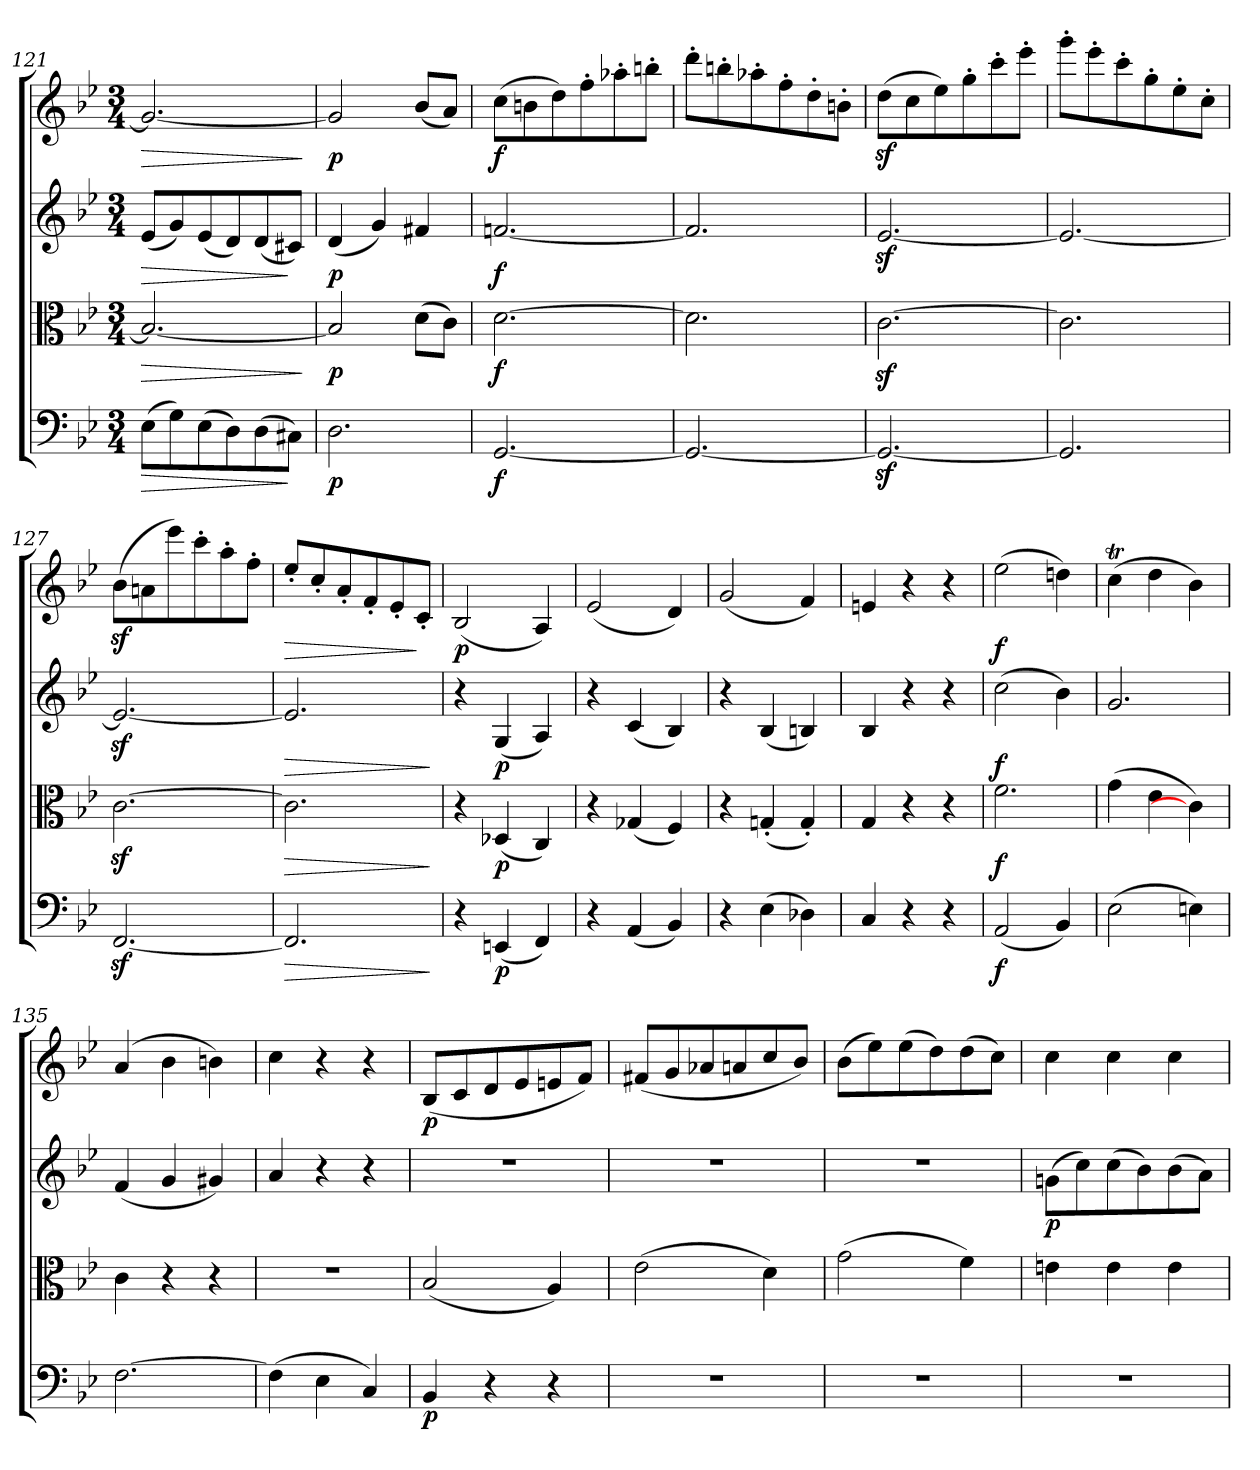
**kern	**dynam	**kern	**dynam	**kern	**dynam	**kern	**dynam
*part4	*part4	*part3	*part3	*part2	*part2	*part1	*part1
*staff4	*staff4	*staff3	*staff3	*staff2	*staff2	*staff1	*staff1
*clefF4	*	*clefC3	*	*clefG2	*	*clefG2	*
*k[b-e-]	*	*k[b-e-]	*	*k[b-e-]	*	*k[b-e-]	*
*B-:	*	*B-:	*	*B-:	*	*B-:	*
*M3/4	*	*M3/4	*	*M3/4	*	*M3/4	*
=121	=121	=121	=121	=121	=121	=121	=121
!	!LO:HP:b	!	!LO:HP:b	!	!LO:HP:b	!	!LO:HP:b
(8E-\L	>	2.B-/_	>	(8e-/L	>	2.g/_	>
8G\)	.	.	.	8g/)	.	.	.
(8E-\	.	.	.	(8e-/	.	.	.
8D\)	.	.	.	8d/)	.	.	.
(8D\	.	.	.	(8d/	.	.	.
8C#X\J)	]	.	.	8c#X/J)	]	.	.
.	.	.	]	.	.	.	]
=122	=122	=122	=122	=122	=122	=122	=122
2.D\	p	2B-/]	p	(4d/	p	2g/]	p
.	.	.	.	4g/)	.	.	.
.	.	(8d\L	.	4f#X/	.	(8b-/L	.
.	.	8c\J)	.	.	.	8a/J)	.
=123	=123	=123	=123	=123	=123	=123	=123
[2.GG/	f	[2.d\	f	[2.fn/	f	(8cc\L	f
.	.	.	.	.	.	8bn\	.
.	.	.	.	.	.	8dd\)	.
.	.	.	.	.	.	8ff'\	.
.	.	.	.	.	.	8aa-X'\	.
.	.	.	.	.	.	8bbn'\J	.
=124	=124	=124	=124	=124	=124	=124	=124
2.GG/_	.	2.d\]	.	2.f/]	.	8ddd'\L	.
.	.	.	.	.	.	8bbn'\	.
.	.	.	.	.	.	8aa-X'\	.
.	.	.	.	.	.	8ff'\	.
.	.	.	.	.	.	8dd'\	.
.	.	.	.	.	.	8bn'\J	.
=125	=125	=125	=125	=125	=125	=125	=125
2.GGz/_	.	[2.cz\	.	[2.e-z/	.	(8ddz\L	.
.	.	.	.	.	.	8cc\	.
.	.	.	.	.	.	8ee-\)	.
.	.	.	.	.	.	8gg'\	.
.	.	.	.	.	.	8ccc'\	.
.	.	.	.	.	.	8eee-'\J	.
=126	=126	=126	=126	=126	=126	=126	=126
2.GG/]	.	2.c\]	.	2.e-/_	.	8ggg'\L	.
.	.	.	.	.	.	8eee-'\	.
.	.	.	.	.	.	8ccc'\	.
.	.	.	.	.	.	8gg'\	.
.	.	.	.	.	.	8ee-'\	.
.	.	.	.	.	.	8cc'\J	.
=127	=127	=127	=127	=127	=127	=127	=127
[2.FFz/	.	[2.cz\	.	2.e-z/_	.	(8b-z\L	.
.	.	.	.	.	.	8an\	.
.	.	.	.	.	.	8eee-\)	.
.	.	.	.	.	.	8ccc'\	.
.	.	.	.	.	.	8aa'\	.
.	.	.	.	.	.	8ff'\J	.
=128	=128	=128	=128	=128	=128	=128	=128
!	!LO:HP:b	!	!LO:HP:b	!	!LO:HP:b	!	!LO:HP:b
2.FF/]	>	2.c\]	>	2.e-/]	>	8ee-'/L	>
.	.	.	.	.	.	8cc'/	.
.	.	.	.	.	.	8a'/	.
.	.	.	.	.	.	8f'/	.
.	.	.	.	.	.	8e-'/	.
.	.	.	.	.	.	8c'/J	]
.	]	.	]	.	]	.	.
=129	=129	=129	=129	=129	=129	=129	=129
4r	.	4r	.	4r	.	(2B-/	p
(4EEn/	p	(4D-X/	p	(4G/	p	.	.
4FF/)	.	4C/)	.	4A/)	.	4A/)	.
=130	=130	=130	=130	=130	=130	=130	=130
4r	.	4r	.	4r	.	(2e-/	.
(4AA/	.	(4G-X/	.	(4c/	.	.	.
4BB-/)	.	4F/)	.	4B-/)	.	4d/)	.
=131	=131	=131	=131	=131	=131	=131	=131
4r	.	4r	.	4r	.	(2g/	.
(4E-\	.	(4Gn'/	.	(4B-/	.	.	.
4D-X\)	.	4G'/)	.	4Bn/)	.	4f/)	.
=132	=132	=132	=132	=132	=132	=132	=132
4C/	.	4G/	.	4B-/	.	4en/	.
4r	.	4r	.	4r	.	4r	.
4r	.	4r	.	4r	.	4r	.
=133	=133	=133	=133	=133	=133	=133	=133
(2AA/	f	2.f\	f	(2cc\	f	(2ee-\	f
4BB-/)	.	.	.	4b-\)	.	4ddn\)	.
=134	=134	=134	=134	=134	=134	=134	=134
(2E-\	.	(4g\	.	2.g/	.	(4ccT\	.
.	.	4e-\	.	.	.	4dd\	.
4En\)	.	4c\])	.	.	.	4b-\)	.
=135	=135	=135	=135	=135	=135	=135	=135
[2.F\	.	4c\	.	(4f/	.	(4a/	.
.	.	4r	.	4g/	.	4b-\	.
.	.	4r	.	4g#X/)	.	4bn\)	.
=136	=136	=136	=136	=136	=136	=136	=136
(4F\]	.	2.r	.	4a/	.	4cc\	.
4E-\	.	.	.	4r	.	4r	.
4C/)	.	.	.	4r	.	4r	.
=137	=137	=137	=137	=137	=137	=137	=137
4BB-/	p	(2B-/	.	2.r	.	(8B-/L	p
.	.	.	.	.	.	8c/	.
4r	.	.	.	.	.	8d/	.
.	.	.	.	.	.	8e-/	.
4r	.	4A/)	.	.	.	8en/	.
.	.	.	.	.	.	8f/J)	.
=138	=138	=138	=138	=138	=138	=138	=138
2.r	.	(2e-\	.	2.r	.	(8f#X/L	.
.	.	.	.	.	.	8g/	.
.	.	.	.	.	.	8a-X/	.
.	.	.	.	.	.	8an/	.
.	.	4d\)	.	.	.	8cc/	.
.	.	.	.	.	.	8b-/J)	.
=139	=139	=139	=139	=139	=139	=139	=139
2.r	.	(2g\	.	2.r	.	(8b-\L	.
.	.	.	.	.	.	8ee-\)	.
.	.	.	.	.	.	(8ee-\	.
.	.	.	.	.	.	8dd\)	.
.	.	4f\)	.	.	.	(8dd\	.
.	.	.	.	.	.	8cc\J)	.
=140	=140	=140	=140	=140	=140	=140	=140
2.r	.	4en\	.	(8gn\L	p	4cc\	.
.	.	.	.	8cc\)	.	.	.
.	.	4e\	.	(8cc\	.	4cc\	.
.	.	.	.	8b-\)	.	.	.
.	.	4e\	.	(8b-\	.	4cc\	.
.	.	.	.	8a\J)	.	.	.
=	=	=	=	=	=	=	=
*-	*-	*-	*-	*-	*-	*-	*-
